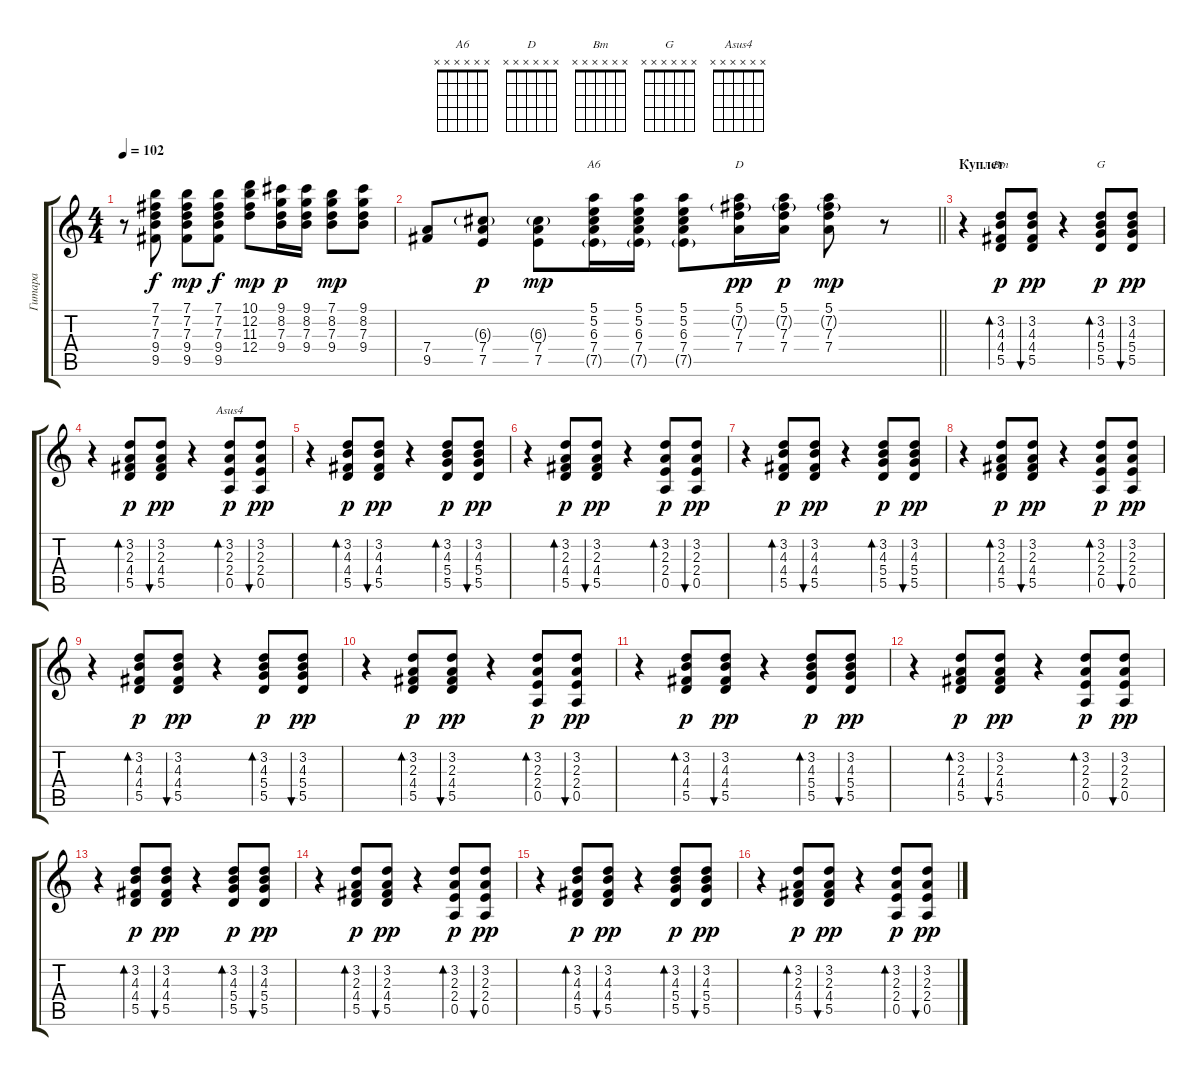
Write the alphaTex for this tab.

\track ("Гитара" "Гитара") {instrument electricguitarclean}
\staff {score tabs}
\tuning (E4 B3 G3 D3 A2 E2) {hide}
\chord ("A6" x x x x x x)
\chord ("D" x x x x x x)
\chord ("Bm" x x x x x x)
\chord ("G" x x x x x x)
\chord ("Asus4" x x x x x x)
\ts (4 4)
\tempo 102
\clef g2
\ks c
r.8{dy mp} (7.1 7.2 7.3 9.4 9.5).8{dy f} (7.1 7.2 7.3 9.4 9.5).8{dy mp} (7.1 7.2 7.3 9.4 9.5).8{dy f} (10.1 12.2 11.3 12.4).8{dy mp} (9.1 8.2 7.3 9.4).16{dy p} (9.1 8.2 7.3 9.4).16 (7.1 8.2 7.3 9.4).8{dy mp} (9.1 8.2 7.3 9.4).8 |
\barLineRight lightlight
(7.4 9.5).8 (6.3{g} 7.4 7.5).8{dy p} (6.3{g} 7.4 7.5).8{dy mp} (5.1 5.2 6.3 7.4 7.5{g}).16{ch "A6"} (5.1 5.2 6.3 7.4 7.5{g}).16 (5.1 5.2 6.3 7.4 7.5{g}).8 (5.1 7.2{g} 7.3 7.4).16{ch "D" dy pp} (5.1 7.2{g} 7.3 7.4).16{dy p} (5.1 7.2{g} 7.3 7.4).8{dy mp} r.8 |
\section ("" "Куплет")
r.4 (3.2 4.3 4.4 5.5).8{bd 60 ch "Bm" dy p} (3.2 4.3 4.4 5.5).8{bu 60 dy pp} r.4 (3.2 4.3 5.4 5.5).8{bd 60 ch "G" dy p} (3.2 4.3 5.4 5.5).8{bu 60 dy pp} |
r.4 (3.2 2.3 4.4 5.5).8{bd 60 dy p} (3.2 2.3 4.4 5.5).8{bu 60 dy pp} r.4 (3.2 2.3 2.4 0.5).8{bd 60 ch "Asus4" dy p} (3.2 2.3 2.4 0.5).8{bu 60 dy pp} |
r.4 (3.2 4.3 4.4 5.5).8{bd 60 dy p} (3.2 4.3 4.4 5.5).8{bu 60 dy pp} r.4 (3.2 4.3 5.4 5.5).8{bd 60 dy p} (3.2 4.3 5.4 5.5).8{bu 60 dy pp} |
r.4 (3.2 2.3 4.4 5.5).8{bd 60 dy p} (3.2 2.3 4.4 5.5).8{bu 60 dy pp} r.4 (3.2 2.3 2.4 0.5).8{bd 60 dy p} (3.2 2.3 2.4 0.5).8{bu 60 dy pp} |
r.4 (3.2 4.3 4.4 5.5).8{bd 60 dy p} (3.2 4.3 4.4 5.5).8{bu 60 dy pp} r.4 (3.2 4.3 5.4 5.5).8{bd 60 dy p} (3.2 4.3 5.4 5.5).8{bu 60 dy pp} |
r.4 (3.2 2.3 4.4 5.5).8{bd 60 dy p} (3.2 2.3 4.4 5.5).8{bu 60 dy pp} r.4 (3.2 2.3 2.4 0.5).8{bd 60 dy p} (3.2 2.3 2.4 0.5).8{bu 60 dy pp} |
r.4 (3.2 4.3 4.4 5.5).8{bd 60 dy p} (3.2 4.3 4.4 5.5).8{bu 60 dy pp} r.4 (3.2 4.3 5.4 5.5).8{bd 60 dy p} (3.2 4.3 5.4 5.5).8{bu 60 dy pp} |
r.4 (3.2 2.3 4.4 5.5).8{bd 60 dy p} (3.2 2.3 4.4 5.5).8{bu 60 dy pp} r.4 (3.2 2.3 2.4 0.5).8{bd 60 dy p} (3.2 2.3 2.4 0.5).8{bu 60 dy pp} |
r.4 (3.2 4.3 4.4 5.5).8{bd 60 dy p} (3.2 4.3 4.4 5.5).8{bu 60 dy pp} r.4 (3.2 4.3 5.4 5.5).8{bd 60 dy p} (3.2 4.3 5.4 5.5).8{bu 60 dy pp} |
r.4 (3.2 2.3 4.4 5.5).8{bd 60 dy p} (3.2 2.3 4.4 5.5).8{bu 60 dy pp} r.4 (3.2 2.3 2.4 0.5).8{bd 60 dy p} (3.2 2.3 2.4 0.5).8{bu 60 dy pp} |
r.4 (3.2 4.3 4.4 5.5).8{bd 60 dy p} (3.2 4.3 4.4 5.5).8{bu 60 dy pp} r.4 (3.2 4.3 5.4 5.5).8{bd 60 dy p} (3.2 4.3 5.4 5.5).8{bu 60 dy pp} |
r.4 (3.2 2.3 4.4 5.5).8{bd 60 dy p} (3.2 2.3 4.4 5.5).8{bu 60 dy pp} r.4 (3.2 2.3 2.4 0.5).8{bd 60 dy p} (3.2 2.3 2.4 0.5).8{bu 60 dy pp} |
r.4 (3.2 4.3 4.4 5.5).8{bd 60 dy p} (3.2 4.3 4.4 5.5).8{bu 60 dy pp} r.4 (3.2 4.3 5.4 5.5).8{bd 60 dy p} (3.2 4.3 5.4 5.5).8{bu 60 dy pp} |
r.4 (3.2 2.3 4.4 5.5).8{bd 60 dy p} (3.2 2.3 4.4 5.5).8{bu 60 dy pp} r.4 (3.2 2.3 2.4 0.5).8{bd 60 dy p} (3.2 2.3 2.4 0.5).8{bu 60 dy pp}
